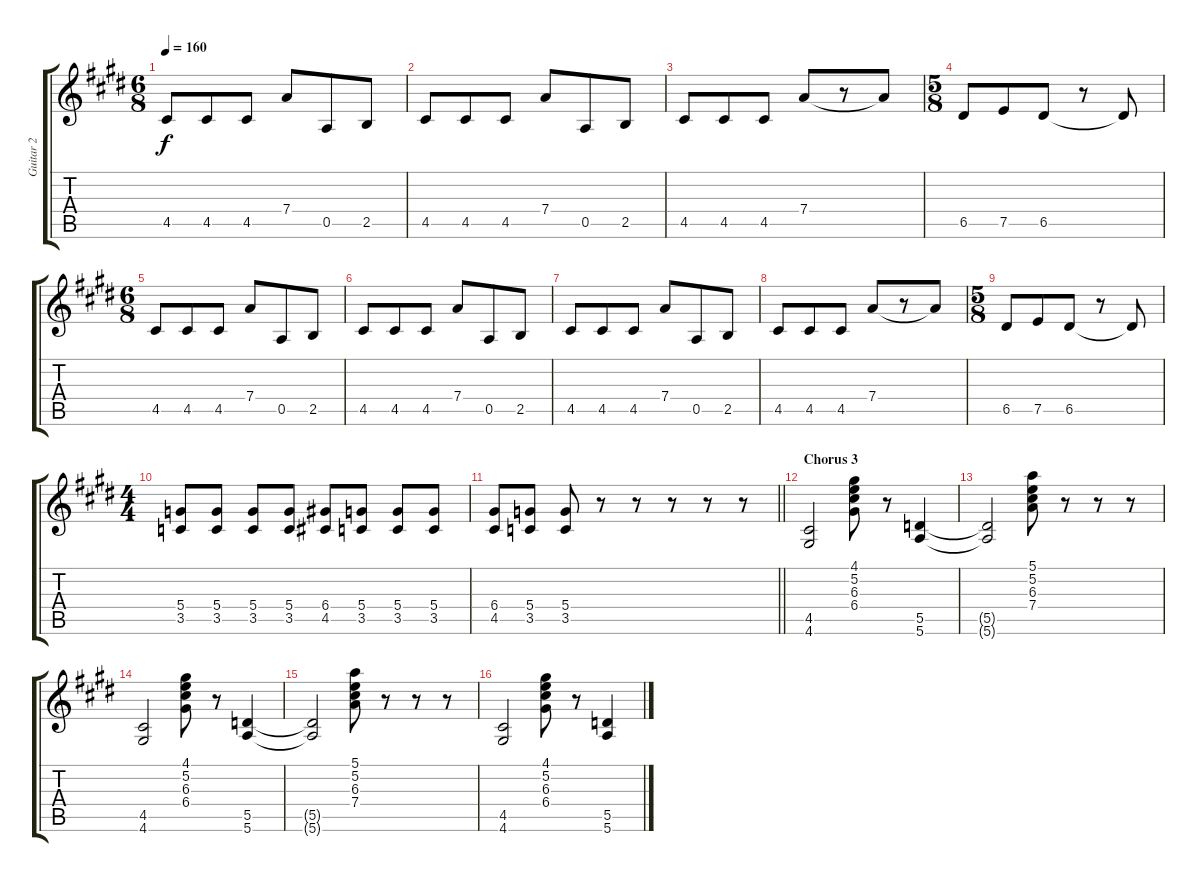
\track ("Guitar 2" "Guitar 2") {instrument overdrivenguitar}
\staff {score tabs}
\tuning (E4 B3 G3 D3 A2 E2) {hide}
\ts (6 8)
\tempo 160
\clef g2
\ks c#minor
4.5.8{dy f volume 16 instrument overdrivenguitar} 4.5.8 4.5.8 7.4.8 0.5.8 2.5.8 |
4.5.8{volume 16 instrument overdrivenguitar} 4.5.8 4.5.8 7.4.8 0.5.8 2.5.8 |
4.5.8{volume 16 instrument overdrivenguitar} 4.5.8 4.5.8 7.4.8 r.8 7.4{t}.8 |
\ts (5 8)
6.5.8 7.5.8 6.5.8 r.8 6.5{t}.8 |
\ts (6 8)
4.5.8{volume 16 instrument overdrivenguitar} 4.5.8 4.5.8 7.4.8 0.5.8 2.5.8 |
4.5.8{volume 16 instrument overdrivenguitar} 4.5.8 4.5.8 7.4.8 0.5.8 2.5.8 |
4.5.8{volume 16 instrument overdrivenguitar} 4.5.8 4.5.8 7.4.8 0.5.8 2.5.8 |
4.5.8{volume 16 instrument overdrivenguitar} 4.5.8 4.5.8 7.4.8 r.8 7.4{t}.8 |
\ts (5 8)
6.5.8 7.5.8 6.5.8 r.8 6.5{t}.8 |
\ts (4 4)
(5.4 3.5).8 (5.4 3.5).8 (5.4 3.5).8 (5.4 3.5).8 (6.4 4.5).8 (5.4 3.5).8 (5.4 3.5).8 (5.4 3.5).8 |
\barLineRight lightlight
(6.4 4.5).8 (5.4 3.5).8 (5.4 3.5).8 r.8 r.8 r.8 r.8 r.8 |
\section ("" "Chorus 3")
(4.5 4.6).2{instrument electricguitarclean} (4.1 5.2 6.3 6.4).8 r.8 (5.5 5.6).4 |
(5.5{t} 5.6{t}).2 (5.1 5.2 6.3 7.4).8 r.8 r.8 r.8 |
(4.5 4.6).2{instrument electricguitarclean} (4.1 5.2 6.3 6.4).8 r.8 (5.5 5.6).4 |
(5.5{t} 5.6{t}).2 (5.1 5.2 6.3 7.4).8 r.8 r.8 r.8 |
(4.5 4.6).2{instrument electricguitarclean} (4.1 5.2 6.3 6.4).8 r.8 (5.5 5.6).4
